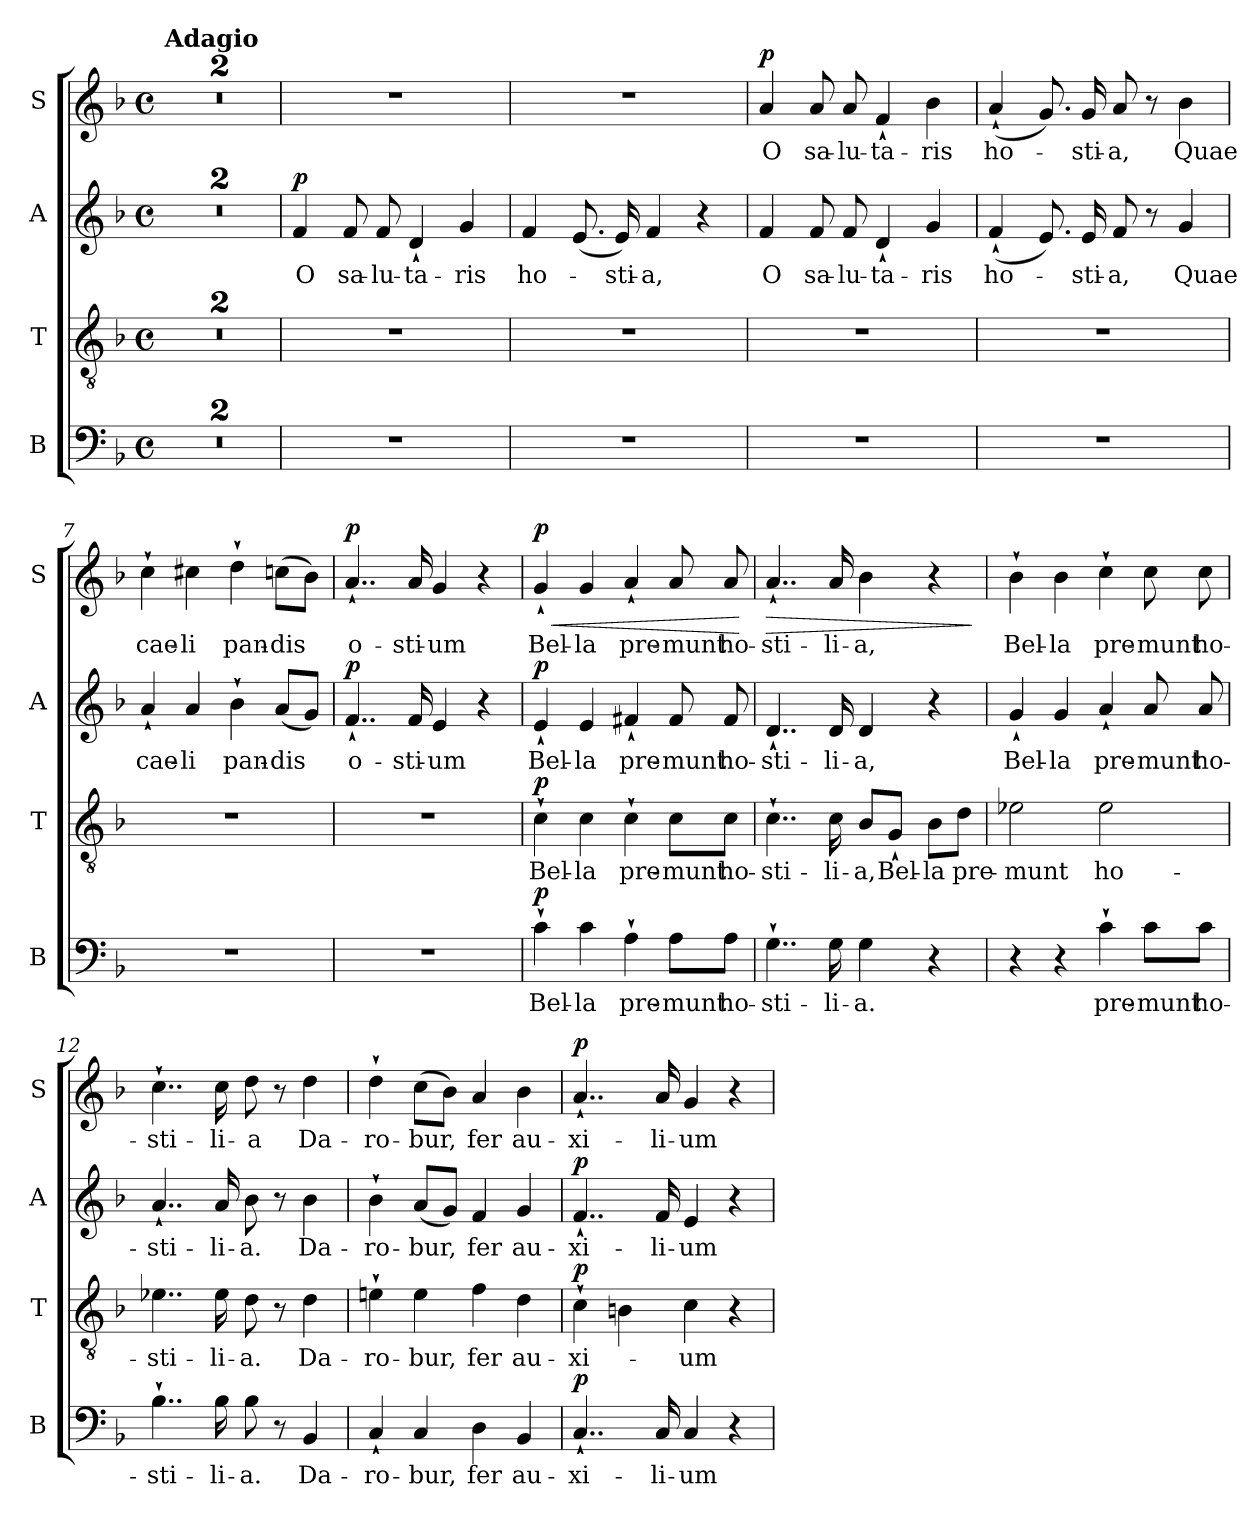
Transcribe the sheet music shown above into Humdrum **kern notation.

**kern	**text	**dynam	**kern	**text	**dynam	**kern	**text	**dynam	**kern	**text	**dynam
*part4	*part4	*part4	*part3	*part3	*part3	*part2	*part2	*part2	*part1	*part1	*part1
*staff4	*staff4	*staff4	*staff3	*staff3	*staff3	*staff2	*staff2	*staff2	*staff1	*staff1	*staff1
*I"B	*	*	*I"T	*	*	*I"A	*	*	*I"S	*	*
*I'B	*	*	*I'T	*	*	*I'A	*	*	*I'S	*	*
*clefF4	*	*	*clefGv2	*	*	*clefG2	*	*	*clefG2	*	*
*k[b-]	*	*	*k[b-]	*	*	*k[b-]	*	*	*k[b-]	*	*
*M4/4	*	*	*M4/4	*	*	*M4/4	*	*	*M4/4	*	*
*met(c)	*	*	*met(c)	*	*	*met(c)	*	*	*met(c)	*	*
=1	=1	=1	=1	=1	=1	=1	=1	=1	=1	=1	=1
!	!	!	!	!	!	!	!	!	!LO:TX:a:B:t=Adagio	!	!
1r	.	.	1r	.	.	1r	.	.	1r	.	.
=2	=2	=2	=2	=2	=2	=2	=2	=2	=2	=2	=2
1r	.	.	1r	.	.	1r	.	.	1r	.	.
=3	=3	=3	=3	=3	=3	=3	=3	=3	=3	=3	=3
!	!	!	!	!	!	!	!LO:LY:b	!LO:DY:a	!	!	!
1r	.	.	1r	.	.	4f/	O	p	1r	.	.
!	!	!	!	!	!	!	!LO:LY:b	!	!	!	!
.	.	.	.	.	.	8f/	sa-	.	.	.	.
!	!	!	!	!	!	!	!LO:LY:b	!	!	!	!
.	.	.	.	.	.	8f/	-lu-	.	.	.	.
!	!	!	!	!	!	!	!LO:LY:b	!	!	!	!
.	.	.	.	.	.	4d`/	-ta-	.	.	.	.
!	!	!	!	!	!	!	!LO:LY:b	!	!	!	!
.	.	.	.	.	.	4g/	-ris	.	.	.	.
=4	=4	=4	=4	=4	=4	=4	=4	=4	=4	=4	=4
!	!	!	!	!	!	!	!LO:LY:b	!	!	!	!
1r	.	.	1r	.	.	4f/	ho-	.	1r	.	.
.	.	.	.	.	.	(>8.e/	.	.	.	.	.
!	!	!	!	!	!	!	!LO:LY:b	!	!	!	!
.	.	.	.	.	.	16e/)	-sti-	.	.	.	.
!	!	!	!	!	!	!	!LO:LY:b	!	!	!	!
.	.	.	.	.	.	4f/	-a,	.	.	.	.
.	.	.	.	.	.	4r	.	.	.	.	.
=5	=5	=5	=5	=5	=5	=5	=5	=5	=5	=5	=5
!	!	!	!	!	!	!	!LO:LY:b	!	!	!LO:LY:b	!LO:DY:a
1r	.	.	1r	.	.	4f/	O	.	4a/	O	p
!	!	!	!	!	!	!	!LO:LY:b	!	!	!LO:LY:b	!
.	.	.	.	.	.	8f/	sa-	.	8a/	sa-	.
!	!	!	!	!	!	!	!LO:LY:b	!	!	!LO:LY:b	!
.	.	.	.	.	.	8f/	-lu-	.	8a/	-lu-	.
!	!	!	!	!	!	!	!LO:LY:b	!	!	!LO:LY:b	!
.	.	.	.	.	.	4d`/	-ta-	.	4f`/	-ta-	.
!	!	!	!	!	!	!	!LO:LY:b	!	!	!LO:LY:b	!
.	.	.	.	.	.	4g/	-ris	.	4b-\	-ris	.
=6	=6	=6	=6	=6	=6	=6	=6	=6	=6	=6	=6
!	!	!	!	!	!	!	!LO:LY:b	!	!	!LO:LY:b	!
1r	.	.	1r	.	.	(4f`/	ho-	.	(4a`/	ho-	.
.	.	.	.	.	.	8.e/)	.	.	8.g/)	.	.
!	!	!	!	!	!	!	!LO:LY:b	!	!	!LO:LY:b	!
.	.	.	.	.	.	16e/	-sti-	.	16g/	-sti-	.
!	!	!	!	!	!	!	!LO:LY:b	!	!	!LO:LY:b	!
.	.	.	.	.	.	8f/	-a,	.	8a/	-a,	.
.	.	.	.	.	.	8r	.	.	8r	.	.
!	!	!	!	!	!	!	!LO:LY:b	!	!	!LO:LY:b	!LO:DY:a
.	.	.	.	.	.	4g/	Quae	.	4b-\	Quae	other-dynamics
=7	=7	=7	=7	=7	=7	=7	=7	=7	=7	=7	=7
!	!	!	!	!	!	!	!LO:LY:b	!	!	!LO:LY:b	!
1r	.	.	1r	.	.	4a`/	cae-	.	4cc`\	cae-	.
!	!	!	!	!	!	!	!LO:LY:b	!	!	!LO:LY:b	!
.	.	.	.	.	.	4a/	-li	.	4cc#X\	-li	.
!	!	!	!	!	!	!	!LO:LY:b	!	!	!LO:LY:b	!
.	.	.	.	.	.	4b-`\	pan-	.	4dd`\	pan-	.
!	!	!	!	!	!	!	!LO:LY:b	!	!	!LO:LY:b	!LO:DY:a
.	.	.	.	.	.	(8a/L	-dis	.	(8ccn\L	-dis	other-dynamics
.	.	.	.	.	.	8g/J)	.	.	8b-\J)	.	.
=8	=8	=8	=8	=8	=8	=8	=8	=8	=8	=8	=8
!	!	!	!	!	!	!	!LO:LY:b	!LO:DY:a	!	!LO:LY:b	!LO:DY:a
1r	.	.	1r	.	.	4..f`/	o-	p	4..a`/	o-	p
!	!	!	!	!	!	!	!LO:LY:b	!	!	!LO:LY:b	!
.	.	.	.	.	.	16f/	-sti-	.	16a/	-sti-	.
!	!	!	!	!	!	!	!LO:LY:b	!	!	!LO:LY:b	!
.	.	.	.	.	.	4e/	-um	.	4g/	-um	.
.	.	.	.	.	.	4r	.	.	4r	.	.
!!LO:LB:g=z
=9	=9	=9	=9	=9	=9	=9	=9	=9	=9	=9	=9
!	!LO:LY:b	!LO:DY:a	!	!LO:LY:b	!LO:DY:a	!	!LO:LY:b	!LO:DY:a	!	!LO:LY:b	!LO:HP:b
!	!	!	!	!	!	!	!	!	!	!	!LO:DY:n=1:a
4c`\	Bel-	p	4c`\	Bel-	p	4e`/	Bel-	p	4g`/	Bel-	< p
!	!LO:LY:b	!	!	!LO:LY:b	!	!	!LO:LY:b	!	!	!LO:LY:b	!
4c\	-la	.	4c\	-la	.	4e/	-la	.	4g/	-la	.
!	!LO:LY:b	!	!	!LO:LY:b	!	!	!LO:LY:b	!	!	!LO:LY:b	!
4A`\	pre-	.	4c`\	pre-	.	4f#X`/	pre-	.	4a`/	pre-	.
!	!LO:LY:b	!	!	!LO:LY:b	!	!	!LO:LY:b	!	!	!LO:LY:b	!
8A\L	-munt	.	8c\L	-munt	.	8f#/	-munt	.	8a/	-munt	.
!	!LO:LY:b	!	!	!LO:LY:b	!	!	!LO:LY:b	!	!	!LO:LY:b	!
8A\J	ho-	.	8c\J	ho-	.	8f#/	ho-	.	8a/	ho-	.
.	.	.	.	.	.	.	.	.	.	.	[
=10	=10	=10	=10	=10	=10	=10	=10	=10	=10	=10	=10
!	!LO:LY:b	!	!	!LO:LY:b	!	!	!LO:LY:b	!	!	!LO:LY:b	!LO:HP:b
4..G`\	-sti-	.	4..c`\	-sti-	.	4..d`/	-sti-	.	4..a`/	-sti-	>
!	!LO:LY:b	!	!	!LO:LY:b	!	!	!LO:LY:b	!	!	!LO:LY:b	!
16G\	-li-	.	16c\	-li-	.	16d/	-li-	.	16a/	-li-	.
!	!LO:LY:b	!	!	!LO:LY:b	!	!	!LO:LY:b	!	!	!LO:LY:b	!
4G\	-a.	.	8B-/L	-a,	.	4d/	-a,	.	4b-\	-a,	.
!	!	!	!	!LO:LY:b	!	!	!	!	!	!	!
.	.	.	8G`/J	Bel-	.	.	.	.	.	.	.
!	!	!	!	!LO:LY:b	!	!	!	!	!	!	!
4r	.	.	8B-\L	-la	.	4r	.	.	4r	.	.
!	!	!	!	!LO:LY:b	!	!	!	!	!	!	!
.	.	.	8d\J	pre-	.	.	.	.	.	.	.
.	.	.	.	.	.	.	.	.	.	.	]
=11	=11	=11	=11	=11	=11	=11	=11	=11	=11	=11	=11
!	!	!	!	!LO:LY:b	!	!	!LO:LY:b	!	!	!LO:LY:b	!LO:DY:a
4r	.	.	2e-X\	-munt	.	4g`/	Bel-	.	4b-`\	Bel-	other-dynamics
!	!	!	!	!	!	!	!LO:LY:b	!	!	!LO:LY:b	!
4r	.	.	.	.	.	4g/	-la	.	4b-\	-la	.
!	!LO:LY:b	!	!	!LO:LY:b	!	!	!LO:LY:b	!	!	!LO:LY:b	!
4c`\	pre-	.	2e-\	ho-	.	4a`/	pre-	.	4cc`\	pre-	.
!	!LO:LY:b	!	!	!	!	!	!LO:LY:b	!	!	!LO:LY:b	!
8c\L	-munt	.	.	.	.	8a/	-munt	.	8cc\	-munt	.
!	!LO:LY:b	!	!	!	!	!	!LO:LY:b	!	!	!LO:LY:b	!
8c\J	ho-	.	.	.	.	8a/	ho-	.	8cc\	ho-	.
=12	=12	=12	=12	=12	=12	=12	=12	=12	=12	=12	=12
!	!LO:LY:b	!	!	!LO:LY:b	!	!	!LO:LY:b	!	!	!LO:LY:b	!
4..B-`\	-sti-	.	4..e-X\	-sti-	.	4..a`/	-sti-	.	4..cc`\	-sti-	.
!	!LO:LY:b	!	!	!LO:LY:b	!	!	!LO:LY:b	!	!	!LO:LY:b	!
16B-\	-li-	.	16e-\	-li-	.	16a/	-li-	.	16cc\	-li-	.
!	!LO:LY:b	!	!	!LO:LY:b	!	!	!LO:LY:b	!	!	!LO:LY:b	!
8B-\	-a.	.	8d\	-a.	.	8b-\	-a.	.	8dd\	-a	.
8r	.	.	8r	.	.	8r	.	.	8r	.	.
!	!LO:LY:b	!	!	!LO:LY:b	!	!	!LO:LY:b	!	!	!LO:LY:b	!
4BB-/	Da-	.	4d\	Da-	.	4b-\	Da-	.	4dd\	Da-	.
=13	=13	=13	=13	=13	=13	=13	=13	=13	=13	=13	=13
!	!LO:LY:b	!	!	!LO:LY:b	!	!	!LO:LY:b	!	!	!LO:LY:b	!
4C`/	-ro-	.	4en`\	-ro-	.	4b-`\	-ro-	.	4dd`\	-ro-	.
!	!LO:LY:b	!	!	!LO:LY:b	!	!	!LO:LY:b	!	!	!LO:LY:b	!
4C/	-bur,	.	4e\	-bur,	.	(8a/L	-bur,	.	(8cc\L	-bur,	.
.	.	.	.	.	.	8g/J)	.	.	8b-\J)	.	.
!	!LO:LY:b	!	!	!LO:LY:b	!	!	!LO:LY:b	!	!	!LO:LY:b	!
4D\	fer	.	4f\	fer	.	4f/	fer	.	4a/	fer	.
!	!LO:LY:b	!	!	!LO:LY:b	!	!	!LO:LY:b	!	!	!LO:LY:b	!LO:DY:a
4BB-/	au-	.	4d\	au-	.	4g/	au-	.	4b-\	au-	other-dynamics
!!LO:LB:g=z
=14	=14	=14	=14	=14	=14	=14	=14	=14	=14	=14	=14
!	!LO:LY:b	!LO:DY:a	!	!LO:LY:b	!LO:DY:a	!	!LO:LY:b	!LO:DY:a	!	!LO:LY:b	!LO:DY:a
4..C`/	-xi-	p	4c`\	-xi-	p	4..f`/	-xi-	p	4..a`/	-xi-	p
.	.	.	4Bn\	.	.	.	.	.	.	.	.
!	!LO:LY:b	!	!	!	!	!	!LO:LY:b	!	!	!LO:LY:b	!
16C/	-li-	.	.	.	.	16f/	-li-	.	16a/	-li-	.
!	!LO:LY:b	!	!	!LO:LY:b	!	!	!LO:LY:b	!	!	!LO:LY:b	!
4C/	-um	.	4c\	-um	.	4e/	-um	.	4g/	-um	.
4r	.	.	4r	.	.	4r	.	.	4r	.	.
=	=	=	=	=	=	=	=	=	=	=	=
*-	*-	*-	*-	*-	*-	*-	*-	*-	*-	*-	*-
